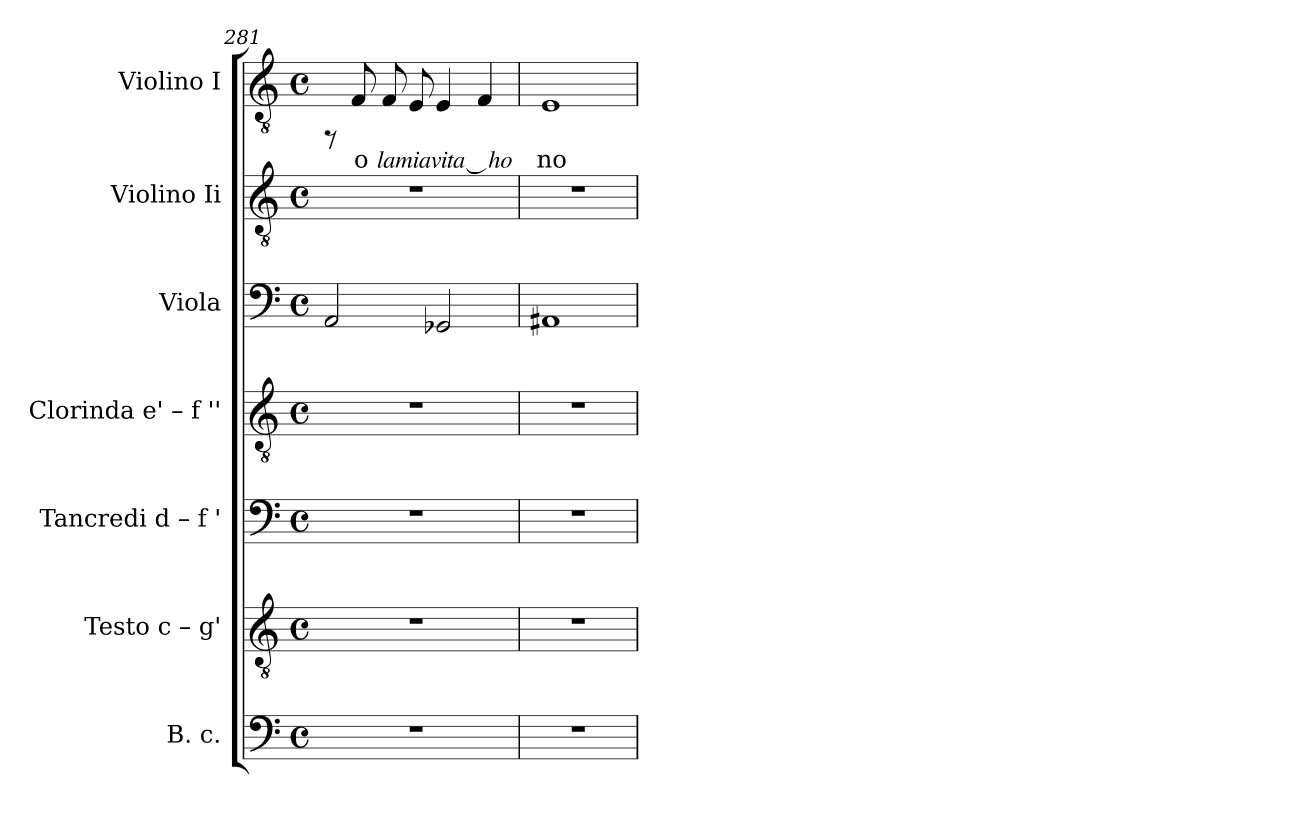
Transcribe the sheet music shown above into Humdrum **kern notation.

**kern	**kern	**kern	**kern	**kern	**kern	**kern	**text
*part7	*part6	*part5	*part4	*part3	*part2	*part1	*part1
*staff7	*staff6	*staff5	*staff4	*staff3	*staff2	*staff1	*staff1
*I"B. c.	*I"Testo  c – g'	*I"Tancredi  d – f '	*I"Clorinda  e' – f ''	*I"Viola	*I"Violino Ii	*I"Violino I	*
*clefF4	*clefGv2	*clefF4	*clefGv2	*clefF4	*clefGv2	*clefGv2	*
*k[]	*k[]	*k[]	*k[]	*k[]	*k[]	*k[]	*
*C:	*C:	*C:	*C:	*C:	*C:	*C:	*
*M4/4	*M4/4	*M4/4	*M4/4	*M4/4	*M4/4	*M4/4	*
*met(c)	*met(c)	*met(c)	*met(c)	*met(c)	*met(c)	*met(c)	*
=281	=281	=281	=281	=281	=281	=281	=281
1r	1r	1r	1r	2AA/	1r	8rFF	.
!	!	!	!	!	!	!	!LO:LY:b:cj
.	.	.	.	.	.	8F/	o
!	!	!	!	!	!	!	!LO:LY:b:cj
.	.	.	.	.	.	8F/	lamiavita‿ho
!	!	!	!	!	!	!	!LO:LY:b:cj
.	.	.	.	.	.	8E/	.
!	!	!	!	!	!	!	!LO:LY:b:cj
.	.	.	.	2GG-/	.	4E/	.
!	!	!	!	!	!	!	!LO:LY:b:cj
.	.	.	.	.	.	4F/	.
=282	=282	=282	=282	=282	=282	=282	=282
!	!	!	!	!	!	!	!LO:LY:b:cj
1r	1r	1r	1r	1AA#	1r	1E	no
=	=	=	=	=	=	=	=
*-	*-	*-	*-	*-	*-	*-	*-
